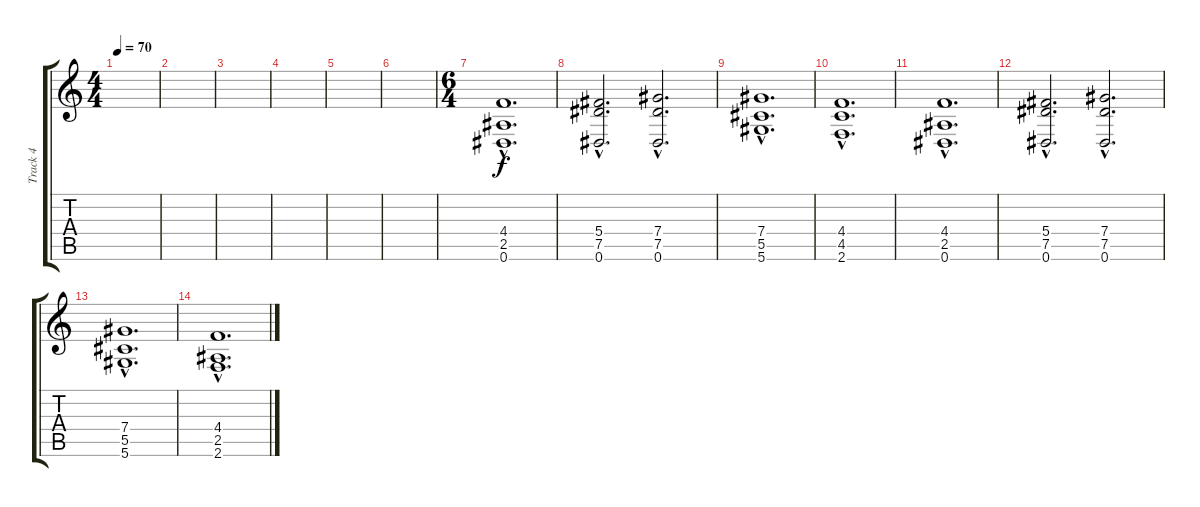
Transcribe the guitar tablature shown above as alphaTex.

\track ("Track 4" "Track 4") {instrument distortionguitar}
\staff {score tabs}
\tuning (Eb4 Bb3 Gb3 Db3 Ab2 Eb2) {hide}
\ts (4 4)
\tempo 70
\clef g2
\ks c
|
|
|
|
|
|
\ts (6 4)
(4.4{hac} 2.5{hac} 0.6{hac}).1{d} |
(5.4{hac} 7.5{hac} 0.6{hac}).2{d} (7.4{hac} 7.5{hac} 0.6{hac}).2{d} |
(7.4{hac} 5.5{hac} 5.6{hac}).1{d} |
(4.4{hac} 4.5{hac} 2.6{hac}).1{d} |
(4.4{hac} 2.5{hac} 0.6{hac}).1{d} |
(5.4{hac} 7.5{hac} 0.6{hac}).2{d} (7.4{hac} 7.5{hac} 0.6{hac}).2{d} |
(7.4{hac} 5.5{hac} 5.6{hac}).1{d} |
(4.4{hac} 2.5{hac} 2.6{hac}).1{d}
